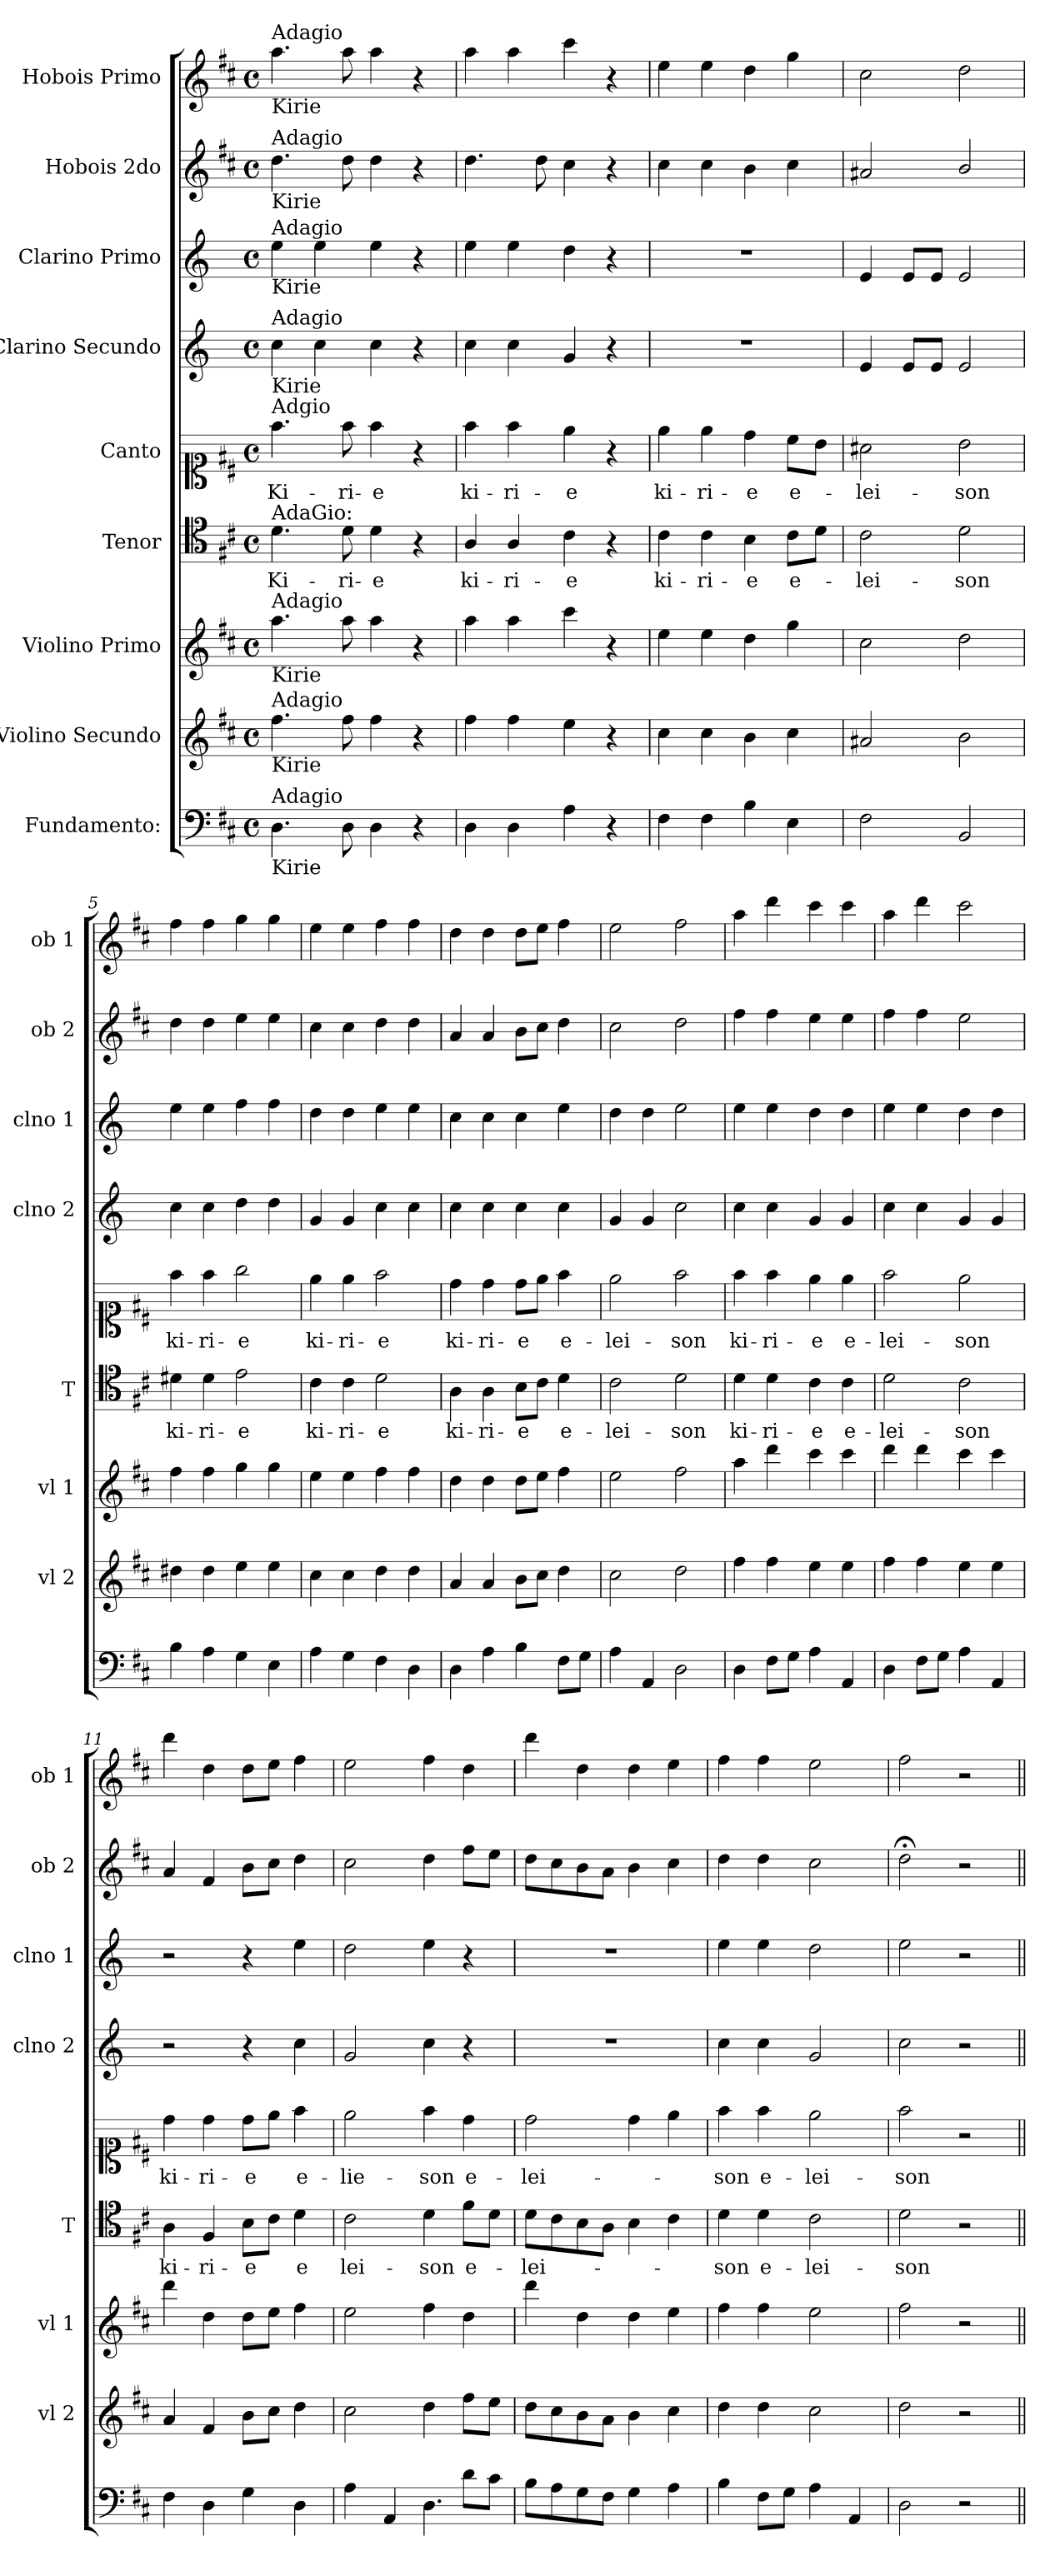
**kern	**kern	**kern	**kern	**text	**kern	**text	**kern	**kern	**kern	**kern
*part9	*part8	*part7	*part6	*part6	*part5	*part5	*part4	*part3	*part2	*part1
*staff9	*staff8	*staff7	*staff6	*staff6	*staff5	*staff5	*staff4	*staff3	*staff2	*staff1
*I"Fundamento:	*I"Violino Secundo	*I"Violino Primo	*I"Tenor	*	*I"Canto	*	*I"Clarino Secundo	*I"Clarino Primo	*I"Hobois 2do	*I"Hobois Primo
*	*I'vl 2	*I'vl 1	*I'T	*	*	*	*I'clno 2	*I'clno 1	*I'ob 2	*I'ob 1
*clefF4	*clefG2	*clefG2	*clefC4	*	*clefC1	*	*clefG2	*clefG2	*clefG2	*clefG2
*	*	*	*	*	*	*	*ITrd-1c-2	*ITrd-1c-2	*	*
*k[f#c#]	*k[f#c#]	*k[f#c#]	*k[f#c#]	*	*k[f#c#]	*	*k[f#c#]	*k[f#c#]	*k[f#c#]	*k[f#c#]
*M4/4	*M4/4	*M4/4	*M4/4	*	*M4/4	*	*M4/4	*M4/4	*M4/4	*M4/4
*met(c)	*met(c)	*met(c)	*met(c)	*	*met(c)	*	*met(c)	*met(c)	*met(c)	*met(c)
=1	=1	=1	=1	=1	=1	=1	=1	=1	=1	=1
!	!	!	!	!	!	!	!	!	!	!LO:TX:b:t=Kirie
!	!	!	!	!	!	!	!	!	!	!LO:TX:a:t=Adagio
!	!	!	!	!	!	!	!	!	!LO:TX:b:t=Kirie	!
!	!	!	!	!	!	!	!	!	!LO:TX:a:t=Adagio	!
!	!	!	!	!	!	!	!	!LO:TX:b:t=Kirie	!	!
!	!	!	!	!	!	!	!	!LO:TX:a:t=Adagio	!	!
!	!	!	!	!	!	!	!LO:TX:b:t=Kirie	!	!	!
!	!	!	!	!	!	!	!LO:TX:a:t=Adagio	!	!	!
!	!	!	!	!	!LO:TX:a:t=Adgio	!	!	!	!	!
!	!	!	!LO:TX:a:t=AdaGio&colon;	!	!	!	!	!	!	!
!	!	!LO:TX:b:t=Kirie	!	!	!	!	!	!	!	!
!	!	!LO:TX:a:t=Adagio	!	!	!	!	!	!	!	!
!	!LO:TX:b:t=Kirie	!	!	!	!	!	!	!	!	!
!	!LO:TX:a:t=Adagio	!	!	!	!	!	!	!	!	!
!LO:TX:b:t=Kirie	!	!	!	!	!	!	!	!	!	!
!LO:TX:a:t=Adagio	!	!	!	!	!	!	!	!	!	!
4.D\	4.ff#\	4.aa\	4.d\	Ki-	4.ff#\	Ki-	4dd\	4ff#\	4.dd\	4.aa\
.	.	.	.	.	.	.	4dd\	4ff#\	.	.
8D\	8ff#\	8aa\	8d\	-ri-	8ff#\	-ri-	.	.	8dd\	8aa\
4D\	4ff#\	4aa\	4d\	-e	4ff#\	-e	4dd\	4ff#\	4dd\	4aa\
4r	4r	4r	4r	.	4r	.	4r	4r	4r	4r
=2	=2	=2	=2	=2	=2	=2	=2	=2	=2	=2
4D\	4ff#\	4aa\	4A/	ki-	4ff#\	ki-	4dd\	4ff#\	4.dd\	4aa\
4D\	4ff#\	4aa\	4A/	-ri-	4ff#\	-ri-	4dd\	4ff#\	.	4aa\
.	.	.	.	.	.	.	.	.	8dd\	.
4A\	4ee\	4ccc#\	4c#\	-e	4ee\	-e	4a/	4ee\	4cc#\	4ccc#\
4r	4r	4r	4r	.	4r	.	4r	4r	4r	4r
=3	=3	=3	=3	=3	=3	=3	=3	=3	=3	=3
4F#\	4cc#\	4ee\	4c#\	ki-	4ee\	ki-	1r	1r	4cc#\	4ee\
4F#\	4cc#\	4ee\	4c#\	-ri-	4ee\	-ri-	.	.	4cc#\	4ee\
4B\	4b\	4dd\	4B\	-e	4dd\	-e	.	.	4b\	4dd\
4E\	4cc#\	4gg\	8c#\L	e-	8cc#\L	e-	.	.	4cc#\	4gg\
.	.	.	8d\J	.	8b\J	.	.	.	.	.
=4	=4	=4	=4	=4	=4	=4	=4	=4	=4	=4
2F#\	2a#X/	2cc#\	2c#\	-lei-	2a#X\	-lei-	4f#/	4f#/	2a#X/	2cc#\
.	.	.	.	.	.	.	8f#/L	8f#/L	.	.
.	.	.	.	.	.	.	8f#/J	8f#/J	.	.
2BB/	2b\	2dd\	2d\	-son	2b\	-son	2f#/	2f#/	2b/	2dd\
=5	=5	=5	=5	=5	=5	=5	=5	=5	=5	=5
4B\	4dd#X\	4ff#\	4d#X\	ki-	4ff#\	ki-	4dd\	4ff#\	4dd\	4ff#\
4A\	4dd#\	4ff#\	4d#\	-ri-	4ff#\	-ri-	4dd\	4ff#\	4dd\	4ff#\
4G\	4ee\	4gg\	2e\	-e	2gg\	-e	4ee\	4gg\	4ee\	4gg\
4E\	4ee\	4gg\	.	.	.	.	4ee\	4gg\	4ee\	4gg\
=6	=6	=6	=6	=6	=6	=6	=6	=6	=6	=6
!	!	!	!	!LO:LY:i	!	!LO:LY:i	!	!	!	!
4A\	4cc#\	4ee\	4c#\	ki-	4ee\	ki-	4a/	4ee\	4cc#\	4ee\
!	!	!	!	!LO:LY:i	!	!LO:LY:i	!	!	!	!
4G\	4cc#\	4ee\	4c#\	-ri-	4ee\	-ri-	4a/	4ee\	4cc#\	4ee\
!	!	!	!	!LO:LY:i	!	!LO:LY:i	!	!	!	!
4F#\	4dd\	4ff#\	2d\	-e	2ff#\	-e	4dd\	4ff#\	4dd\	4ff#\
4D\	4dd\	4ff#\	.	.	.	.	4dd\	4ff#\	4dd\	4ff#\
=7	=7	=7	=7	=7	=7	=7	=7	=7	=7	=7
4D\	4a/	4dd\	4A\	ki-	4dd\	ki-	4dd\	4dd\	4a/	4dd\
4A\	4a/	4dd\	4A\	-ri-	4dd\	-ri-	4dd\	4dd\	4a/	4dd\
4B\	8b\L	8dd\L	8B\L	-e	8dd\L	-e	4dd\	4dd\	8b\L	8dd\L
.	8cc#\J	8ee\J	8c#\J	.	8ee\J	.	.	.	8cc#\J	8ee\J
8F#\L	4dd\	4ff#\	4d\	e-	4ff#\	e-	4dd\	4ff#\	4dd\	4ff#\
8G\J	.	.	.	.	.	.	.	.	.	.
=8	=8	=8	=8	=8	=8	=8	=8	=8	=8	=8
4A\	2cc#\	2ee\	2c#\	-lei-	2ee\	-lei-	4a/	4ee\	2cc#\	2ee\
4AA/	.	.	.	.	.	.	4a/	4ee\	.	.
2D\	2dd\	2ff#\	2d\	-son	2ff#\	-son	2dd\	2ff#\	2dd\	2ff#\
=9	=9	=9	=9	=9	=9	=9	=9	=9	=9	=9
4D\	4ff#\	4aa\	4d\	ki-	4ff#\	ki-	4dd\	4ff#\	4ff#\	4aa\
8F#\L	4ff#\	4ddd\	4d\	-ri-	4ff#\	-ri-	4dd\	4ff#\	4ff#\	4ddd\
8G\J	.	.	.	.	.	.	.	.	.	.
4A\	4ee\	4ccc#\	4c#\	-e	4ee\	-e	4a/	4ee\	4ee\	4ccc#\
4AA/	4ee\	4ccc#\	4c#\	e-	4ee\	e-	4a/	4ee\	4ee\	4ccc#\
=10	=10	=10	=10	=10	=10	=10	=10	=10	=10	=10
4D\	4ff#\	4ddd\	2d\	-lei-	2ff#\	-lei-	4dd\	4ff#\	4ff#\	4aa\
8F#\L	4ff#\	4ddd\	.	.	.	.	4dd\	4ff#\	4ff#\	4ddd\
8G\J	.	.	.	.	.	.	.	.	.	.
4A\	4ee\	4ccc#\	2c#\	-son	2ee\	-son	4a/	4ee\	2ee\	2ccc#\
4AA/	4ee\	4ccc#\	.	.	.	.	4a/	4ee\	.	.
=11	=11	=11	=11	=11	=11	=11	=11	=11	=11	=11
4F#\	4a/	4ddd\	4A\	ki-	4dd\	ki-	2r	2r	4a/	4ddd\
4D\	4f#/	4dd\	4F#/	-ri-	4dd\	-ri-	.	.	4f#/	4dd\
4G\	8b\L	8dd\L	8B\L	-e	8dd\L	-e	4r	4r	8b\L	8dd\L
.	8cc#\J	8ee\J	8c#\J	.	8ee\J	.	.	.	8cc#\J	8ee\J
4D\	4dd\	4ff#\	4d\	e	4ff#\	e-	4dd\	4ff#\	4dd\	4ff#\
=12	=12	=12	=12	=12	=12	=12	=12	=12	=12	=12
4A\	2cc#\	2ee\	2c#\	-lei-	2ee\	-lie-	2a/	2ee\	2cc#\	2ee\
4AA/	.	.	.	.	.	.	.	.	.	.
!LO:N:vis=4.	!	!	!	!	!	!	!	!	!	!
4D\	4dd\	4ff#\	4d\	-son	4ff#\	-son	4dd\	4ff#\	4dd\	4ff#\
8d\L	8ff#\L	4dd\	8f#\L	e-	4dd\	e-	4r	4r	8ff#\L	4dd\
8c#\J	8ee\J	.	8d\J	.	.	.	.	.	8ee\J	.
=13	=13	=13	=13	=13	=13	=13	=13	=13	=13	=13
8B\L	8dd\L	4ddd\	8d\L	-lei-	2dd\	-lei-	1r	1r	8dd\L	4ddd\
8A\	8cc#\	.	8c#\	.	.	.	.	.	8cc#\	.
8G\	8b\	4dd\	8B\	.	.	.	.	.	8b\	4dd\
8F#\J	8a\J	.	8A\J	.	.	.	.	.	8a\J	.
4G\	4b\	4dd\	4B\	.	4dd\	.	.	.	4b\	4dd\
4A\	4cc#\	4ee\	4c#\	.	4ee\	.	.	.	4cc#\	4ee\
=14	=14	=14	=14	=14	=14	=14	=14	=14	=14	=14
4B\	4dd\	4ff#\	4d\	-son	4ff#\	-son	4dd\	4ff#\	4dd\	4ff#\
8F#\L	4dd\	4ff#\	4d\	e-	4ff#\	e-	4dd\	4ff#\	4dd\	4ff#\
8G\J	.	.	.	.	.	.	.	.	.	.
4A\	2cc#\	2ee\	2c#\	-lei-	2ee\	-lei-	2a/	2ee\	2cc#\	2ee\
4AA/	.	.	.	.	.	.	.	.	.	.
=15	=15	=15	=15	=15	=15	=15	=15	=15	=15	=15
2D\	2dd\	2ff#\	2d\	-son	2ff#\	-son	2dd\	2ff#\	2dd;<\	2ff#\
2r	2r	2r	2r	.	2r	.	2r	2r	2r	2r
=||	=||	=||	=||	=||	=||	=||	=||	=||	=||	=||
*-	*-	*-	*-	*-	*-	*-	*-	*-	*-	*-
